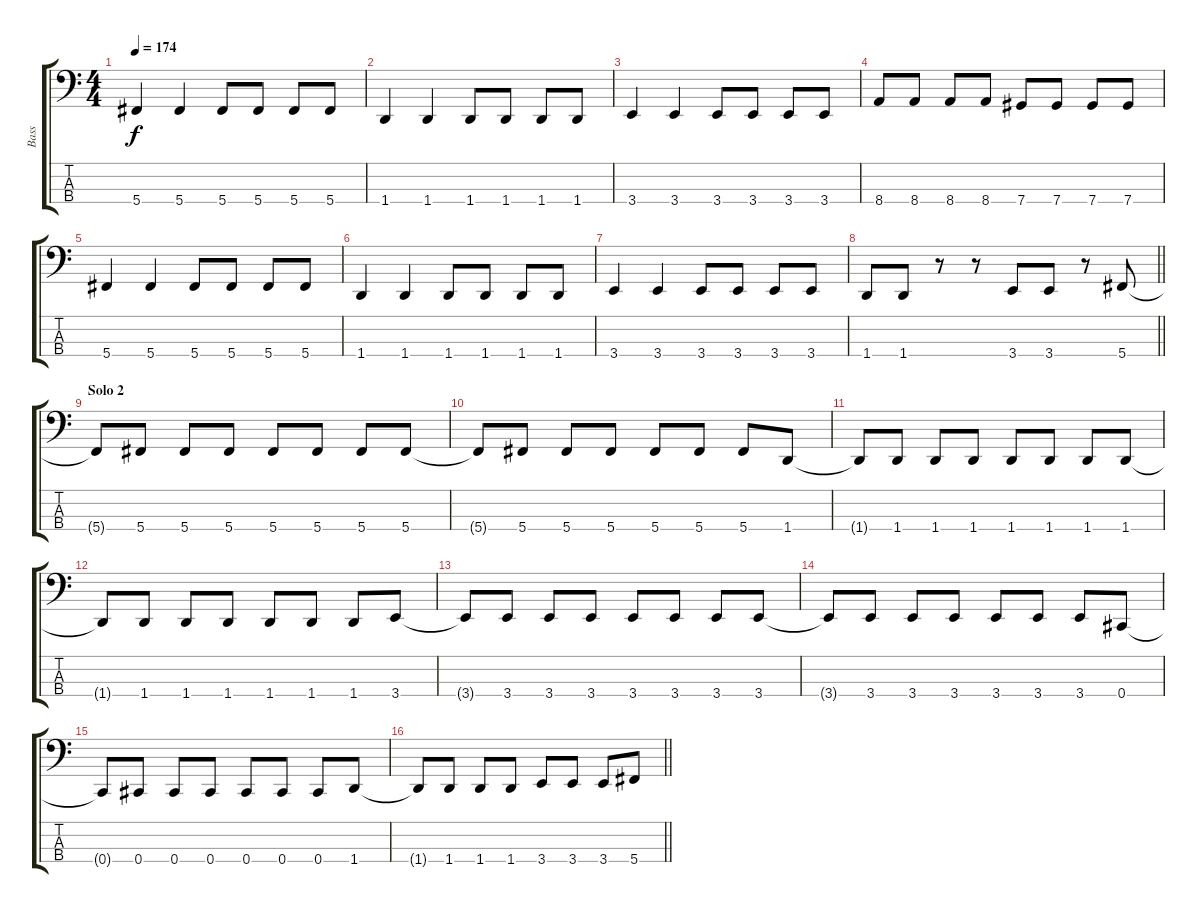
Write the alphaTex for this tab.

\track ("Bass" "Bass") {instrument electricbasspick}
\staff {score tabs}
\tuning (Gb2 Db2 Ab1 Db1) {hide}
\ts (4 4)
\tempo 174
\clef f4
\ks c
5.4{t}.4{dy f} 5.4.4 5.4.8 5.4.8 5.4.8 5.4.8 |
1.4.4 1.4.4 1.4.8 1.4.8 1.4.8 1.4.8 |
3.4.4 3.4.4 3.4.8 3.4.8 3.4.8 3.4.8 |
8.4.8 8.4.8 8.4.8 8.4.8 7.4.8 7.4.8 7.4.8 7.4.8 |
5.4.4 5.4.4 5.4.8 5.4.8 5.4.8 5.4.8 |
1.4.4 1.4.4 1.4.8 1.4.8 1.4.8 1.4.8 |
3.4.4 3.4.4 3.4.8 3.4.8 3.4.8 3.4.8 |
\barLineRight lightlight
1.4.8 1.4.8 r.8 r.8 3.4.8 3.4.8 r.8 5.4.8 |
\section ("" "Solo 2")
5.4{t}.8 5.4.8 5.4.8 5.4.8 5.4.8 5.4.8 5.4.8 5.4.8 |
5.4{t}.8 5.4.8 5.4.8 5.4.8 5.4.8 5.4.8 5.4.8 1.4.8 |
1.4{t}.8 1.4.8 1.4.8 1.4.8 1.4.8 1.4.8 1.4.8 1.4.8 |
1.4{t}.8 1.4.8 1.4.8 1.4.8 1.4.8 1.4.8 1.4.8 3.4.8 |
3.4{t}.8 3.4.8 3.4.8 3.4.8 3.4.8 3.4.8 3.4.8 3.4.8 |
3.4{t}.8 3.4.8 3.4.8 3.4.8 3.4.8 3.4.8 3.4.8 0.4.8 |
0.4{t}.8 0.4.8 0.4.8 0.4.8 0.4.8 0.4.8 0.4.8 1.4.8 |
\barLineRight lightlight
1.4{t}.8 1.4.8 1.4.8 1.4.8 3.4.8 3.4.8 3.4.8 5.4.8
